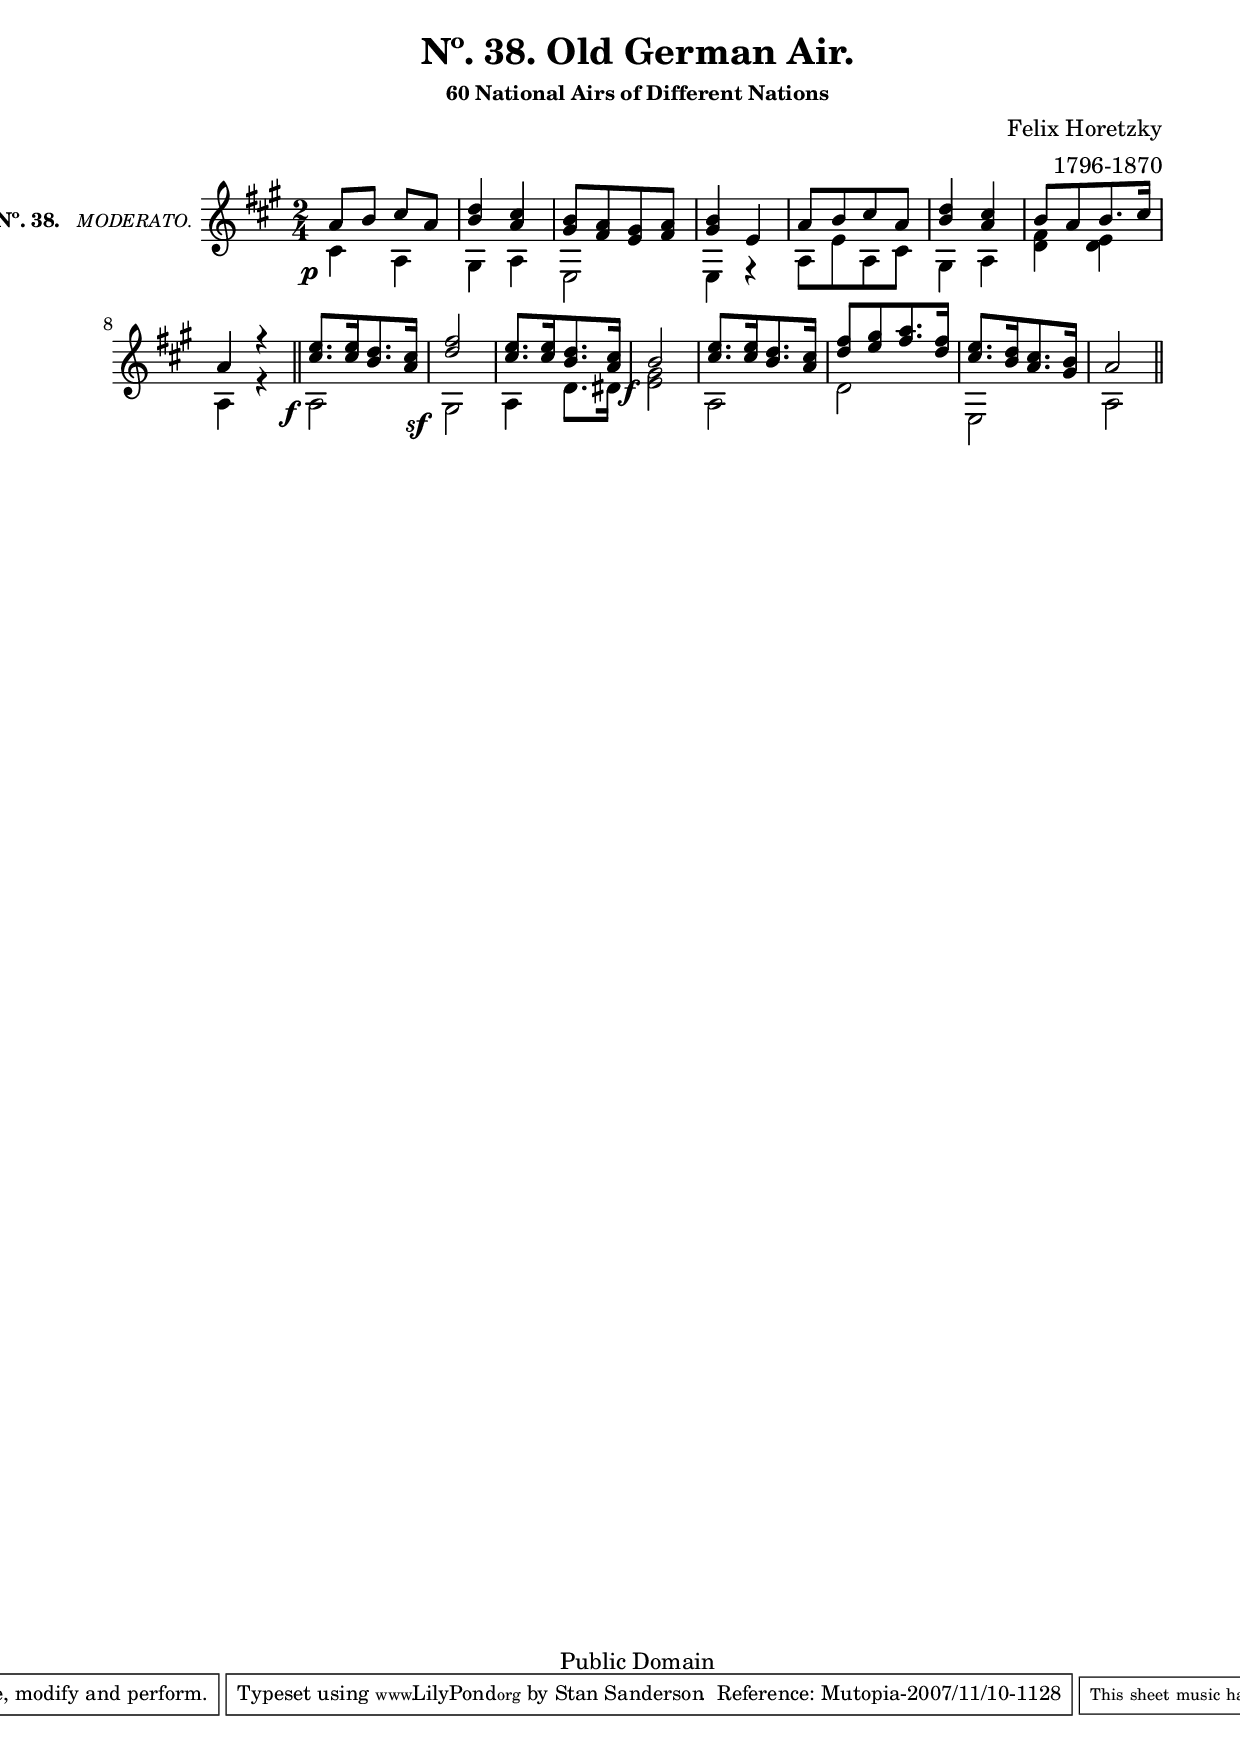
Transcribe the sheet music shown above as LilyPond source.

% Entered on Nov 9, 2007
\version "2.11.34"
%#(set-global-staff-size 17) 

\paper {
%	#(set-paper-size "a4")
%	#(set-paper-size "letter")
	left-margin = 0.75 \in
	line-width = 7.0 \in
	between-system-padding = #2.0
	between-system-space = #2.0
	ragged-last-bottom = ##t 
	ragged-bottom = ##f
}

\header {
	title = "Nº. 38. Old German Air."
	subtitle = ""
	subsubtitle = "60 National Airs of Different Nations"
	composer = \markup{\column \right-align 
	{\line {Felix Horetzky} 1796-1870}}
	meter = ""
% MUTOPIA
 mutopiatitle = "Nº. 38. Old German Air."
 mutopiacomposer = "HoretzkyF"
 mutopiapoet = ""
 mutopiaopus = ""
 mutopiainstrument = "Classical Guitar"
 date = "unk"
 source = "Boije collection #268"
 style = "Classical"
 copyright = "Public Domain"
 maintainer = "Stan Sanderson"
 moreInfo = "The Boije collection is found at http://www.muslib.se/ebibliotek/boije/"
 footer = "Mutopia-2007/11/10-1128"
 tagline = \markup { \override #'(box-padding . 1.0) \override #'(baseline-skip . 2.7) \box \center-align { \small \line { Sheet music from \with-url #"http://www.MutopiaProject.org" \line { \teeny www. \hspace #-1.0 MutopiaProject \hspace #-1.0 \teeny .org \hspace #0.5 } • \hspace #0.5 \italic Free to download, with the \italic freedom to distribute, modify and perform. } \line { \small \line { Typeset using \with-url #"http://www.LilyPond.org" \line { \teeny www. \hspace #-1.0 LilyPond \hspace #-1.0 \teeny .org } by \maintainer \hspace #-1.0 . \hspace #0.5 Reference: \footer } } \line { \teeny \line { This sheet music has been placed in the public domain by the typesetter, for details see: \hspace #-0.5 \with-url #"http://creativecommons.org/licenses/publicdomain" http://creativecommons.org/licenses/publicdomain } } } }
}

%%%%%%%%%%%%%%%%%%%%%%%%%%%%%%%%%%%%
%%
%% Source & comments
%%	
%%  	Felix Horetzky was born in Horyszów Ruski, Poland, January 1, 1796.
%%	Little is known about he came to the guitar. He traveled to Vienna
%%	to study under master guitarrist, Mauro Giuliani. He traveled
%%  	extensively in Europe as a concert performer and teacher. He wrote
%%  	between 100 and 150 pieces for the guitar. He died in Edinburgh
%%  	on October 6, 1870.
%%
%%	This piece is from #268, "60 National Airs of Different Nations",
%%	in the Boije collection and is in the public domain.
%%	
%%	<http://www.muslib.se/ebibliotek/boije/>
%%	Publisher: Chappell (London), no date given.
%%
%%	Carl Boije (1849-1923) was an amateur guitarist whose vast collection
%%	was donated to the State Library of Sweden after his death.
%%
%%	The dynamic markings for the most part follow the original score; obvious
%%	notation errors have been corrected.
%%
%%%%%%%%%%%%%%%%%%%%%%%%%%%%%%%%%%%%

\include "english.ly"

%%%% shortcuts

dol = \markup { \smaller\italic "dolce."}
cres = \markup{\smaller\italic"cresc:"}
cress = \markup{\tiny\smaller\italic"cresc:"}
espr = \markup{\smaller\italic"espres:"}
rit = \markup{\smaller\italic"ritard:"}
atem = \markup{\smaller\italic"a tempo:"}
smz = \markup{\smaller\italic"smorz:"} % smorzando
showTup = { \override TupletNumber #'transparent = ##f
		\override TupletBracket #'transparent = ##f }
hideTup = { \override TupletNumber #'transparent = ##t
		\override TupletBracket #'transparent = ##t }
seg = \markup {\smaller \smaller \musicglyph #"scripts.segno"}
cod = \markup {\smaller \vcenter "to" \hspace #0.7 \smaller \vcenter \musicglyph #"scripts.coda"}
toseg = \markup { \bold \vcenter "to" \hspace #0.7 \vcenter \smaller \musicglyph #"scripts.segno" }
fin = \markup {\smaller \smaller \bold \italic "Fine."}		
I = \once \override NoteColumn #'ignore-collision = ##t
sdu = \once \override Stem #'direction = #UP
sdd = \once \override Stem #'direction = #DOWN

%% End shortcuts


%%%%%%%%%%
%% Reminders
%
%    \once \override DynamicText #'extra-offset = #'(-3.75 . 5.5)
%    \once \override TextScript #'extra-offset = #'( 0.8 . -2.3 )
%    \once \override Stem #'length-fraction = #0.8
%    \once \override Beam #'positions = #'(-2.2 . -3.0)
%
%%%%%%%%%%

upper = \relative c''{
	\set Staff.instrumentName=\markup{ \center-align 
	{\smaller\bold "Nº. 38.  " \smaller\smaller\italic "MODERATO. " 
	}}
	a8 b cs a |
	<d b>4 <cs a> |
	<b gs>8[ <a fs> <gs e> <a fs>] |
	<b gs>4 e,|
	a8[ b cs a] |
	<d b>4 <cs a> |
	b8[ a b8. cs16] |
	a4 r | \bar "||"
	
	<e' cs>8.[ <e cs>16 <d b>8. <cs a>16] |
	<fs d>2 |
	<e cs>8.[ <e cs>16 <d b>8. <cs a>16] |
	b2 |
	<e cs>8.[ <e cs>16 <d b>8. <cs a>16] |
	<fs d>8[ <gs e> <a fs>8. <fs d>16] |
	<e cs>8.[ <d b>16 <cs a>8. <b gs>16] |
	a2 |
}


lower = \relative c' { 
	\override Staff.NoteCollision 
	#'merge-differently-headed = ##t
	\set fingeringOrientations = #'(left)
	 \once \override DynamicText #'extra-offset = #'(-2.5 . 1.5)
	cs4_\p a |
	gs a |
	e2 |
	e4 r |
	a8[ e' a, cs] |
	gs4 a |
	<fs' d> <e d> |
	a, r |
	
	\once \override DynamicText #'extra-offset = #'(-2.5 . 1.5)
	a2_\f |
	 \once \override DynamicText #'extra-offset = #'(-3.5 . 2.0)
	 gs_\sf |
	 a4 d8. ds16 |
	  \once \override DynamicText #'extra-offset = #'(-2.5 . 1.5)
	 <gs e>2_\f |
	 a, |
	 d |
	 e, |
	 a |
}

staffClassicalGuitar = \new Staff  {
		\time 2/4
		\key a \major
		\set Staff.connectArpeggios = ##t
		\set Staff.midiInstrument="acoustic guitar (nylon)"
		<<
			\new Voice = A { \voiceOne  \upper }
			\new Voice = C { \voiceFour  \lower }
		>>
		\bar "||"   %%  "|."
}

\score { 
		<<
			\staffClassicalGuitar
		>>
		}
		
\layout  {\context {
   \Staff
   \consists Span_arpeggio_engraver
 } }

\score {
	\unfoldRepeats
	\staffClassicalGuitar
	\midi {
		\context {
			\Score
			tempoWholesPerMinute = #(ly:make-moment 90 4)
		}
		\context {
			\Voice
			\remove "Dynamic_performer"
	    }
    }
}
